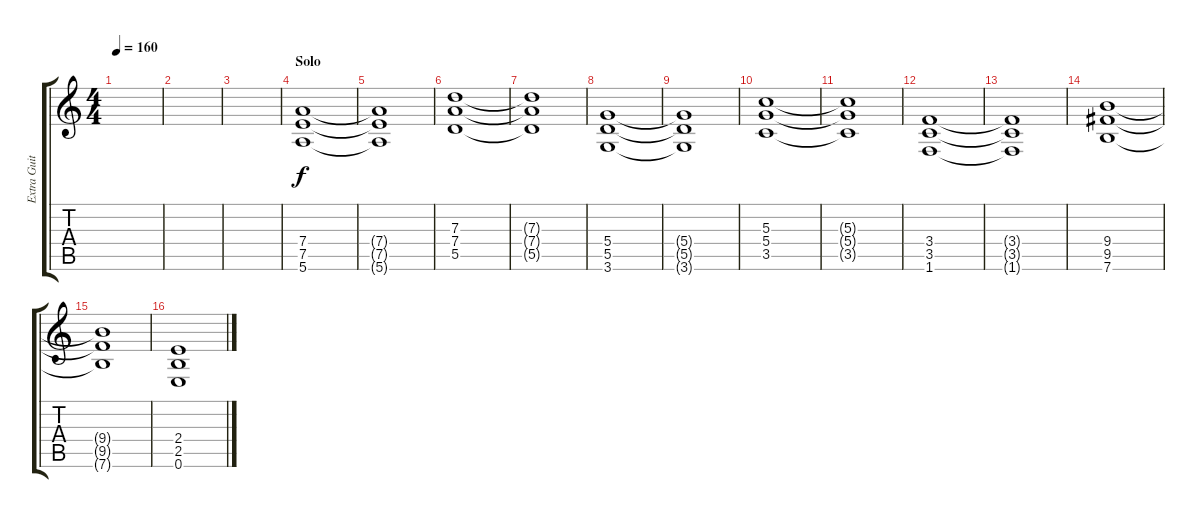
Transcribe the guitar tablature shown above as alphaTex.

\track ("Extra Guitar - BG" "Extra Guit") {instrument distortionguitar}
\staff {score tabs}
\tuning (E4 B3 G3 D3 A2 E2) {hide}
\ts (4 4)
\tempo 160
\clef g2
\ks c
|
|
|
\section ("" "Solo")
(7.4 7.5 5.6).1 |
(7.4{t} 7.5{t} 5.6{t}).1 |
(7.3 7.4 5.5).1 |
(7.3{t} 7.4{t} 5.5{t}).1 |
(5.4 5.5 3.6).1 |
(5.4{t} 5.5{t} 3.6{t}).1 |
(5.3 5.4 3.5).1 |
(5.3{t} 5.4{t} 3.5{t}).1 |
(3.4 3.5 1.6).1 |
(3.4{t} 3.5{t} 1.6{t}).1 |
(9.4 9.5 7.6).1 |
(9.4{t} 9.5{t} 7.6{t}).1 |
(2.4 2.5 0.6).1
